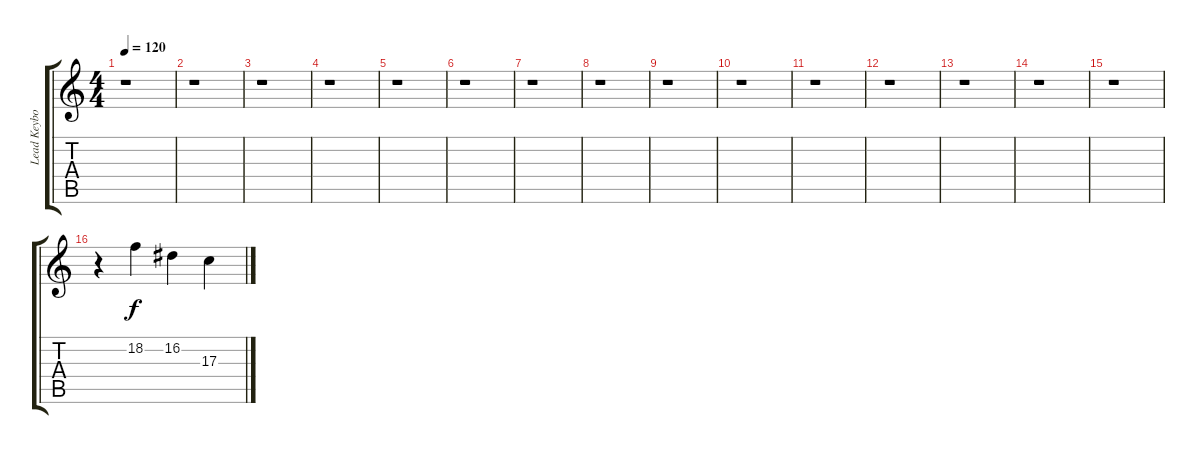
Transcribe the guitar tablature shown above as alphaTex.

\track ("Lead Keyboard" "Lead Keybo") {instrument lead2sawtooth}
\staff {score tabs}
\tuning (E4 B3 G3 D3 A2 E2) {hide}
\ts (4 4)
\tempo 120
\clef g2
\ks c
r.1{dy f} |
r.1 |
r.1 |
r.1 |
r.1 |
r.1 |
r.1 |
r.1 |
r.1 |
r.1 |
r.1 |
r.1 |
r.1 |
r.1 |
r.1 |
r.4 18.2.4 16.2.4 17.3.4
